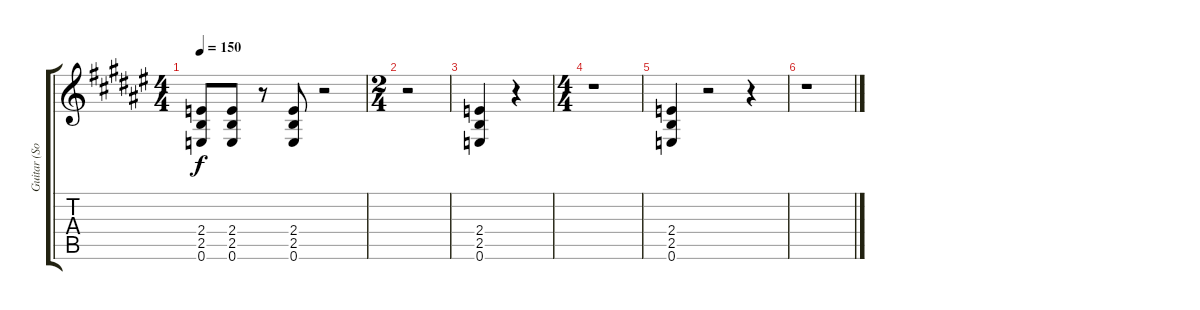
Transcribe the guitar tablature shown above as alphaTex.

\track ("Guitar (Solo)" "Guitar (So") {instrument distortionguitar}
\staff {score tabs}
\tuning (E4 B3 G3 D3 A2 E2) {hide}
\ts (4 4)
\tempo 150
\clef g2
\ks d#minor
(2.4 2.5 0.6).8{dy f} (2.4 2.5 0.6).8 r.8 (2.4 2.5 0.6).8 r.2 |
\ts (2 4)
r.2 |
(2.4 2.5 0.6).4 r.4 |
\ts (4 4)
r.1 |
(2.4 2.5 0.6).4 r.2 r.4 |
r.1
